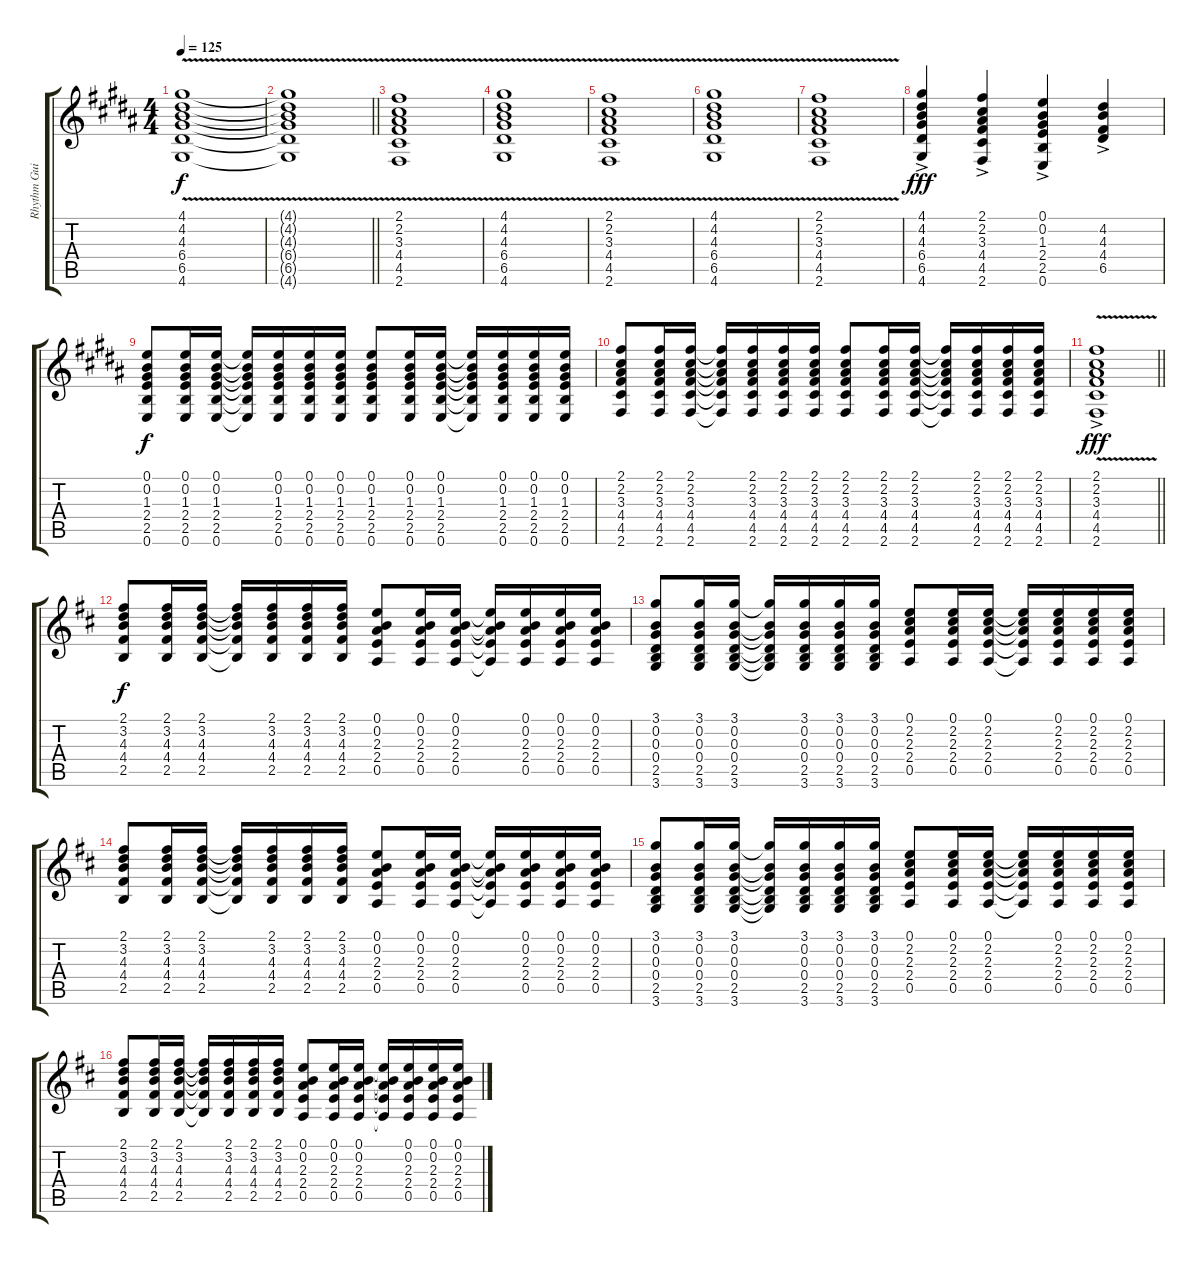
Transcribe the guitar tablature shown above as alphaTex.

\track ("Rhythm Guitar" "Rhythm Gui") {instrument distortionguitar}
\staff {score tabs}
\tuning (E4 B3 G3 D3 A2 E2) {hide}
\ts (4 4)
\tempo 125
\clef g2
\ks b
(4.1 4.2 4.3 6.4 6.5 4.6{v}).1{dy f} |
\barLineRight lightlight
(4.1{t} 4.2{t} 4.3{t} 6.4{t} 6.5{t} 4.6{t}).1 |
(2.1 2.2 3.3 4.4 4.5 2.6{v}).1{volume 12} |
(4.1 4.2 4.3 6.4 6.5 4.6{v}).1 |
(2.1 2.2 3.3 4.4 4.5 2.6{v}).1 |
(4.1 4.2 4.3{v} 6.4 6.5 4.6).1 |
(2.1 2.2 3.3 4.4 4.5 2.6{v}).1 |
(4.1 4.2 4.3 6.4 6.5 4.6{ac}).4{dy fff} (2.1 2.2 3.3 4.4 4.5 2.6{ac}).4 (0.1 0.2 1.3 2.4 2.5 0.6{ac}).4 (4.2 4.3 4.4 6.5{ac}).4 |
(0.1 0.2 1.3 2.4 2.5 0.6).8{dy f} (0.1 0.2 1.3 2.4 2.5 0.6).16 (0.1 0.2 1.3 2.4 2.5 0.6).16 (0.1{t} 0.2{t} 1.3{t} 2.4{t} 2.5{t} 0.6{t}).16 (0.1 0.2 1.3 2.4 2.5 0.6).16 (0.1 0.2 1.3 2.4 2.5 0.6).16 (0.1 0.2 1.3 2.4 2.5 0.6).16 (0.1 0.2 1.3 2.4 2.5 0.6).8 (0.1 0.2 1.3 2.4 2.5 0.6).16 (0.1 0.2 1.3 2.4 2.5 0.6).16 (0.1{t} 0.2{t} 1.3{t} 2.4{t} 2.5{t} 0.6{t}).16 (0.1 0.2 1.3 2.4 2.5 0.6).16 (0.1 0.2 1.3 2.4 2.5 0.6).16 (0.1 0.2 1.3 2.4 2.5 0.6).16 |
(2.1 2.2 3.3 4.4 4.5 2.6).8 (2.1 2.2 3.3 4.4 4.5 2.6).16 (2.1 2.2 3.3 4.4 4.5 2.6).16 (2.1{t} 2.2{t} 3.3{t} 4.4{t} 4.5{t} 2.6{t}).16 (2.1 2.2 3.3 4.4 4.5 2.6).16 (2.1 2.2 3.3 4.4 4.5 2.6).16 (2.1 2.2 3.3 4.4 4.5 2.6).16 (2.1 2.2 3.3 4.4 4.5 2.6).8 (2.1 2.2 3.3 4.4 4.5 2.6).16 (2.1 2.2 3.3 4.4 4.5 2.6).16 (2.1{t} 2.2{t} 3.3{t} 4.4{t} 4.5{t} 2.6{t}).16 (2.1 2.2 3.3 4.4 4.5 2.6).16 (2.1 2.2 3.3 4.4 4.5 2.6).16 (2.1 2.2 3.3 4.4 4.5 2.6).16 |
\barLineRight lightlight
(2.1 2.2 3.3 4.4 4.5 2.6{v ac}).1{dy fff} |
\ks d
(2.1 3.2 4.3 4.4 2.5).8{dy f} (2.1 3.2 4.3 4.4 2.5).16 (2.1 3.2 4.3 4.4 2.5).16 (2.1{t} 3.2{t} 4.3{t} 4.4{t} 2.5{t}).16 (2.1 3.2 4.3 4.4 2.5).16 (2.1 3.2 4.3 4.4 2.5).16 (2.1 3.2 4.3 4.4 2.5).16 (0.1 0.2 2.3 2.4 0.5).8 (0.1 0.2 2.3 2.4 0.5).16 (0.1 0.2 2.3 2.4 0.5).16 (0.1{t} 0.2{t} 2.3{t} 2.4{t} 0.5{t}).16 (0.1 0.2 2.3 2.4 0.5).16 (0.1 0.2 2.3 2.4 0.5).16 (0.1 0.2 2.3 2.4 0.5).16 |
(3.1 0.2 0.3 0.4 2.5 3.6).8 (3.1 0.2 0.3 0.4 2.5 3.6).16 (3.1 0.2 0.3 0.4 2.5 3.6).16 (3.1{t} 0.2{t} 0.3{t} 0.4{t} 2.5{t} 3.6{t}).16 (3.1 0.2 0.3 0.4 2.5 3.6).16 (3.1 0.2 0.3 0.4 2.5 3.6).16 (3.1 0.2 0.3 0.4 2.5 3.6).16 (0.1 2.2 2.3 2.4 0.5).8 (0.1 2.2 2.3 2.4 0.5).16 (0.1 2.2 2.3 2.4 0.5).16 (0.1{t} 2.2{t} 2.3{t} 2.4{t} 0.5{t}).16 (0.1 2.2 2.3 2.4 0.5).16 (0.1 2.2 2.3 2.4 0.5).16 (0.1 2.2 2.3 2.4 0.5).16 |
(2.1 3.2 4.3 4.4 2.5).8 (2.1 3.2 4.3 4.4 2.5).16 (2.1 3.2 4.3 4.4 2.5).16 (2.1{t} 3.2{t} 4.3{t} 4.4{t} 2.5{t}).16 (2.1 3.2 4.3 4.4 2.5).16 (2.1 3.2 4.3 4.4 2.5).16 (2.1 3.2 4.3 4.4 2.5).16 (0.1 0.2 2.3 2.4 0.5).8 (0.1 0.2 2.3 2.4 0.5).16 (0.1 0.2 2.3 2.4 0.5).16 (0.1{t} 0.2{t} 2.3{t} 2.4{t} 0.5{t}).16 (0.1 0.2 2.3 2.4 0.5).16 (0.1 0.2 2.3 2.4 0.5).16 (0.1 0.2 2.3 2.4 0.5).16 |
(3.1 0.2 0.3 0.4 2.5 3.6).8 (3.1 0.2 0.3 0.4 2.5 3.6).16 (3.1 0.2 0.3 0.4 2.5 3.6).16 (3.1{t} 0.2{t} 0.3{t} 0.4{t} 2.5{t} 3.6{t}).16 (3.1 0.2 0.3 0.4 2.5 3.6).16 (3.1 0.2 0.3 0.4 2.5 3.6).16 (3.1 0.2 0.3 0.4 2.5 3.6).16 (0.1 2.2 2.3 2.4 0.5).8 (0.1 2.2 2.3 2.4 0.5).16 (0.1 2.2 2.3 2.4 0.5).16 (0.1{t} 2.2{t} 2.3{t} 2.4{t} 0.5{t}).16 (0.1 2.2 2.3 2.4 0.5).16 (0.1 2.2 2.3 2.4 0.5).16 (0.1 2.2 2.3 2.4 0.5).16 |
(2.1 3.2 4.3 4.4 2.5).8 (2.1 3.2 4.3 4.4 2.5).16 (2.1 3.2 4.3 4.4 2.5).16 (2.1{t} 3.2{t} 4.3{t} 4.4{t} 2.5{t}).16 (2.1 3.2 4.3 4.4 2.5).16 (2.1 3.2 4.3 4.4 2.5).16 (2.1 3.2 4.3 4.4 2.5).16 (0.1 0.2 2.3 2.4 0.5).8 (0.1 0.2 2.3 2.4 0.5).16 (0.1 0.2 2.3 2.4 0.5).16 (0.1{t} 0.2{t} 2.3{t} 2.4{t} 0.5{t}).16 (0.1 0.2 2.3 2.4 0.5).16 (0.1 0.2 2.3 2.4 0.5).16 (0.1 0.2 2.3 2.4 0.5).16
